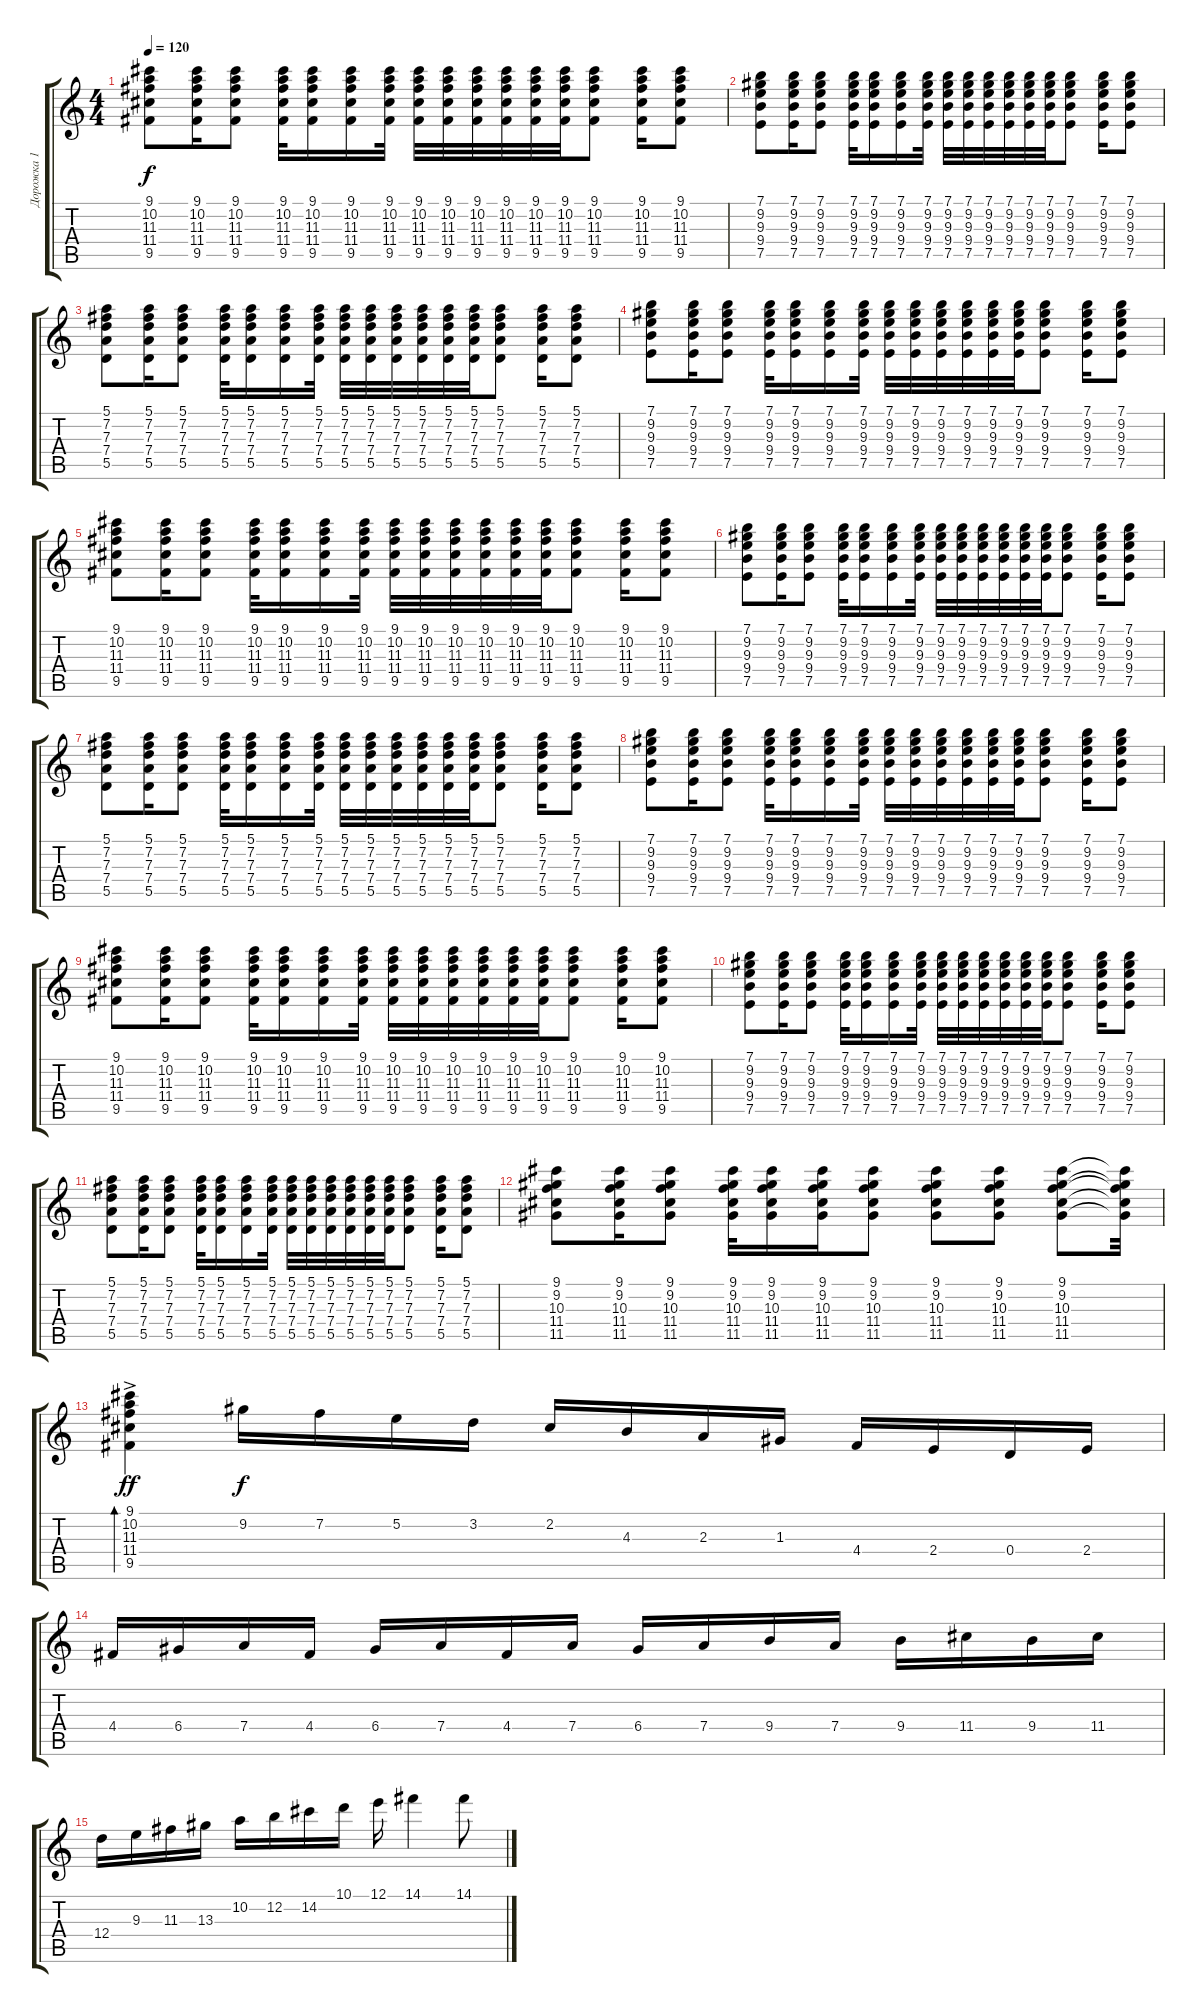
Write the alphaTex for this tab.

\track ("Дорожка 1" "Дорожка 1") {instrument acousticguitarnylon}
\staff {score tabs}
\tuning (E4 B3 G3 D3 A2 E2) {hide}
\ts (4 4)
\tempo 120
\clef g2
\ks c
(9.1 10.2 11.3 11.4 9.5).8{dy f} (9.1 10.2 11.3 11.4 9.5).16 (9.1 10.2 11.3 11.4 9.5).8 (9.1 10.2 11.3 11.4 9.5).32 (9.1 10.2 11.3 11.4 9.5).16 (9.1 10.2 11.3 11.4 9.5).16 (9.1 10.2 11.3 11.4 9.5).32 (9.1 10.2 11.3 11.4 9.5).32 (9.1 10.2 11.3 11.4 9.5).32 (9.1 10.2 11.3 11.4 9.5).32 (9.1 10.2 11.3 11.4 9.5).32 (9.1 10.2 11.3 11.4 9.5).32 (9.1 10.2 11.3 11.4 9.5).32 (9.1 10.2 11.3 11.4 9.5).8 (9.1 10.2 11.3 11.4 9.5).16 (9.1 10.2 11.3 11.4 9.5).8 |
(7.1 9.2 9.3 9.4 7.5).8 (7.1 9.2 9.3 9.4 7.5).16 (7.1 9.2 9.3 9.4 7.5).8 (7.1 9.2 9.3 9.4 7.5).32 (7.1 9.2 9.3 9.4 7.5).16 (7.1 9.2 9.3 9.4 7.5).16 (7.1 9.2 9.3 9.4 7.5).32 (7.1 9.2 9.3 9.4 7.5).32 (7.1 9.2 9.3 9.4 7.5).32 (7.1 9.2 9.3 9.4 7.5).32 (7.1 9.2 9.3 9.4 7.5).32 (7.1 9.2 9.3 9.4 7.5).32 (7.1 9.2 9.3 9.4 7.5).32 (7.1 9.2 9.3 9.4 7.5).8 (7.1 9.2 9.3 9.4 7.5).16 (7.1 9.2 9.3 9.4 7.5).8 |
(5.1 7.2 7.3 7.4 5.5).8 (5.1 7.2 7.3 7.4 5.5).16 (5.1 7.2 7.3 7.4 5.5).8 (5.1 7.2 7.3 7.4 5.5).32 (5.1 7.2 7.3 7.4 5.5).16 (5.1 7.2 7.3 7.4 5.5).16 (5.1 7.2 7.3 7.4 5.5).32 (5.1 7.2 7.3 7.4 5.5).32 (5.1 7.2 7.3 7.4 5.5).32 (5.1 7.2 7.3 7.4 5.5).32 (5.1 7.2 7.3 7.4 5.5).32 (5.1 7.2 7.3 7.4 5.5).32 (5.1 7.2 7.3 7.4 5.5).32 (5.1 7.2 7.3 7.4 5.5).8 (5.1 7.2 7.3 7.4 5.5).16 (5.1 7.2 7.3 7.4 5.5).8 |
(7.1 9.2 9.3 9.4 7.5).8 (7.1 9.2 9.3 9.4 7.5).16 (7.1 9.2 9.3 9.4 7.5).8 (7.1 9.2 9.3 9.4 7.5).32 (7.1 9.2 9.3 9.4 7.5).16 (7.1 9.2 9.3 9.4 7.5).16 (7.1 9.2 9.3 9.4 7.5).32 (7.1 9.2 9.3 9.4 7.5).32 (7.1 9.2 9.3 9.4 7.5).32 (7.1 9.2 9.3 9.4 7.5).32 (7.1 9.2 9.3 9.4 7.5).32 (7.1 9.2 9.3 9.4 7.5).32 (7.1 9.2 9.3 9.4 7.5).32 (7.1 9.2 9.3 9.4 7.5).8 (7.1 9.2 9.3 9.4 7.5).16 (7.1 9.2 9.3 9.4 7.5).8 |
(9.1 10.2 11.3 11.4 9.5).8 (9.1 10.2 11.3 11.4 9.5).16 (9.1 10.2 11.3 11.4 9.5).8 (9.1 10.2 11.3 11.4 9.5).32 (9.1 10.2 11.3 11.4 9.5).16 (9.1 10.2 11.3 11.4 9.5).16 (9.1 10.2 11.3 11.4 9.5).32 (9.1 10.2 11.3 11.4 9.5).32 (9.1 10.2 11.3 11.4 9.5).32 (9.1 10.2 11.3 11.4 9.5).32 (9.1 10.2 11.3 11.4 9.5).32 (9.1 10.2 11.3 11.4 9.5).32 (9.1 10.2 11.3 11.4 9.5).32 (9.1 10.2 11.3 11.4 9.5).8 (9.1 10.2 11.3 11.4 9.5).16 (9.1 10.2 11.3 11.4 9.5).8 |
(7.1 9.2 9.3 9.4 7.5).8 (7.1 9.2 9.3 9.4 7.5).16 (7.1 9.2 9.3 9.4 7.5).8 (7.1 9.2 9.3 9.4 7.5).32 (7.1 9.2 9.3 9.4 7.5).16 (7.1 9.2 9.3 9.4 7.5).16 (7.1 9.2 9.3 9.4 7.5).32 (7.1 9.2 9.3 9.4 7.5).32 (7.1 9.2 9.3 9.4 7.5).32 (7.1 9.2 9.3 9.4 7.5).32 (7.1 9.2 9.3 9.4 7.5).32 (7.1 9.2 9.3 9.4 7.5).32 (7.1 9.2 9.3 9.4 7.5).32 (7.1 9.2 9.3 9.4 7.5).8 (7.1 9.2 9.3 9.4 7.5).16 (7.1 9.2 9.3 9.4 7.5).8 |
(5.1 7.2 7.3 7.4 5.5).8 (5.1 7.2 7.3 7.4 5.5).16 (5.1 7.2 7.3 7.4 5.5).8 (5.1 7.2 7.3 7.4 5.5).32 (5.1 7.2 7.3 7.4 5.5).16 (5.1 7.2 7.3 7.4 5.5).16 (5.1 7.2 7.3 7.4 5.5).32 (5.1 7.2 7.3 7.4 5.5).32 (5.1 7.2 7.3 7.4 5.5).32 (5.1 7.2 7.3 7.4 5.5).32 (5.1 7.2 7.3 7.4 5.5).32 (5.1 7.2 7.3 7.4 5.5).32 (5.1 7.2 7.3 7.4 5.5).32 (5.1 7.2 7.3 7.4 5.5).8 (5.1 7.2 7.3 7.4 5.5).16 (5.1 7.2 7.3 7.4 5.5).8 |
(7.1 9.2 9.3 9.4 7.5).8 (7.1 9.2 9.3 9.4 7.5).16 (7.1 9.2 9.3 9.4 7.5).8 (7.1 9.2 9.3 9.4 7.5).32 (7.1 9.2 9.3 9.4 7.5).16 (7.1 9.2 9.3 9.4 7.5).16 (7.1 9.2 9.3 9.4 7.5).32 (7.1 9.2 9.3 9.4 7.5).32 (7.1 9.2 9.3 9.4 7.5).32 (7.1 9.2 9.3 9.4 7.5).32 (7.1 9.2 9.3 9.4 7.5).32 (7.1 9.2 9.3 9.4 7.5).32 (7.1 9.2 9.3 9.4 7.5).32 (7.1 9.2 9.3 9.4 7.5).8 (7.1 9.2 9.3 9.4 7.5).16 (7.1 9.2 9.3 9.4 7.5).8 |
(9.1 10.2 11.3 11.4 9.5).8 (9.1 10.2 11.3 11.4 9.5).16 (9.1 10.2 11.3 11.4 9.5).8 (9.1 10.2 11.3 11.4 9.5).32 (9.1 10.2 11.3 11.4 9.5).16 (9.1 10.2 11.3 11.4 9.5).16 (9.1 10.2 11.3 11.4 9.5).32 (9.1 10.2 11.3 11.4 9.5).32 (9.1 10.2 11.3 11.4 9.5).32 (9.1 10.2 11.3 11.4 9.5).32 (9.1 10.2 11.3 11.4 9.5).32 (9.1 10.2 11.3 11.4 9.5).32 (9.1 10.2 11.3 11.4 9.5).32 (9.1 10.2 11.3 11.4 9.5).8 (9.1 10.2 11.3 11.4 9.5).16 (9.1 10.2 11.3 11.4 9.5).8 |
(7.1 9.2 9.3 9.4 7.5).8 (7.1 9.2 9.3 9.4 7.5).16 (7.1 9.2 9.3 9.4 7.5).8 (7.1 9.2 9.3 9.4 7.5).32 (7.1 9.2 9.3 9.4 7.5).16 (7.1 9.2 9.3 9.4 7.5).16 (7.1 9.2 9.3 9.4 7.5).32 (7.1 9.2 9.3 9.4 7.5).32 (7.1 9.2 9.3 9.4 7.5).32 (7.1 9.2 9.3 9.4 7.5).32 (7.1 9.2 9.3 9.4 7.5).32 (7.1 9.2 9.3 9.4 7.5).32 (7.1 9.2 9.3 9.4 7.5).32 (7.1 9.2 9.3 9.4 7.5).8 (7.1 9.2 9.3 9.4 7.5).16 (7.1 9.2 9.3 9.4 7.5).8 |
(5.1 7.2 7.3 7.4 5.5).8 (5.1 7.2 7.3 7.4 5.5).16 (5.1 7.2 7.3 7.4 5.5).8 (5.1 7.2 7.3 7.4 5.5).32 (5.1 7.2 7.3 7.4 5.5).16 (5.1 7.2 7.3 7.4 5.5).16 (5.1 7.2 7.3 7.4 5.5).32 (5.1 7.2 7.3 7.4 5.5).32 (5.1 7.2 7.3 7.4 5.5).32 (5.1 7.2 7.3 7.4 5.5).32 (5.1 7.2 7.3 7.4 5.5).32 (5.1 7.2 7.3 7.4 5.5).32 (5.1 7.2 7.3 7.4 5.5).32 (5.1 7.2 7.3 7.4 5.5).8 (5.1 7.2 7.3 7.4 5.5).16 (5.1 7.2 7.3 7.4 5.5).8 |
(9.1 9.2 10.3 11.4 11.5).8 (9.1 9.2 10.3 11.4 11.5).16 (9.1 9.2 10.3 11.4 11.5).8 (9.1 9.2 10.3 11.4 11.5).32 (9.1 9.2 10.3 11.4 11.5).16 (9.1 9.2 10.3 11.4 11.5).16 (9.1 9.2 10.3 11.4 11.5).8 (9.1 9.2 10.3 11.4 11.5).8 (9.1 9.2 10.3 11.4 11.5).8 (9.1 9.2 10.3 11.4 11.5).8 (9.1{t} 9.2{t} 10.3{t} 11.4{t} 11.5{t}).32 |
(9.1 10.2 11.3 11.4{ac} 9.5).4{bd 480 dy ff} 9.2.16{dy f} 7.2.16 5.2.16 3.2.16 2.2.16 4.3.16 2.3.16 1.3.16 4.4.16 2.4.16 0.4.16 2.4.16 |
4.4.16 6.4.16 7.4.16 4.4.16 6.4.16 7.4.16 4.4.16 7.4.16 6.4.16 7.4.16 9.4.16 7.4.16 9.4.16 11.4.16 9.4.16 11.4.16 |
12.4.16 9.3.16 11.3.16 13.3.16 10.2.16 12.2.16 14.2.16 10.1.16 12.1.16 14.1.4 14.1.8
